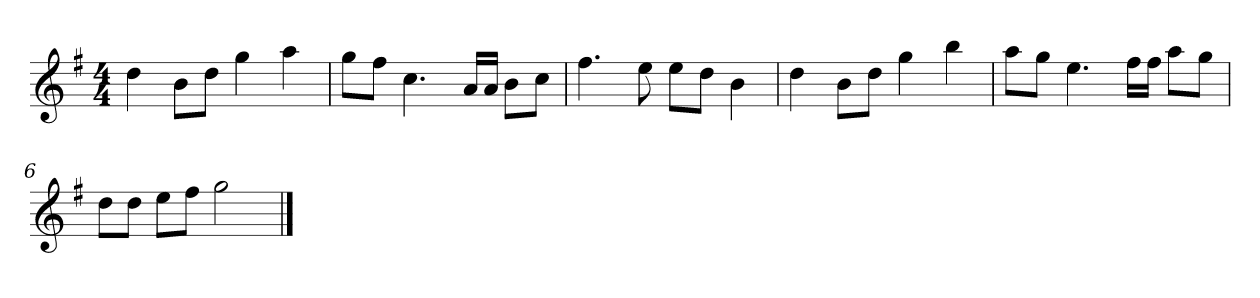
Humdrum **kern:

**kern
*part1
*staff1
*k[f#]
*M4/4
*MM120
=1
4dd
8bL
8ddJ
4gg
4aa
=2
8ggL
8ff#J
4.cc
16aLL
16aJJ
8bL
8ccJ
=3
4.ff#
8ee
8eeL
8ddJ
4b
=4
4dd
8bL
8ddJ
4gg
4bb
=5
8aaL
8ggJ
4.ee
16ff#LL
16ff#JJ
8aaL
8ggJ
=6
8ddL
8ddJ
8eeL
8ff#J
2gg
==
*-
